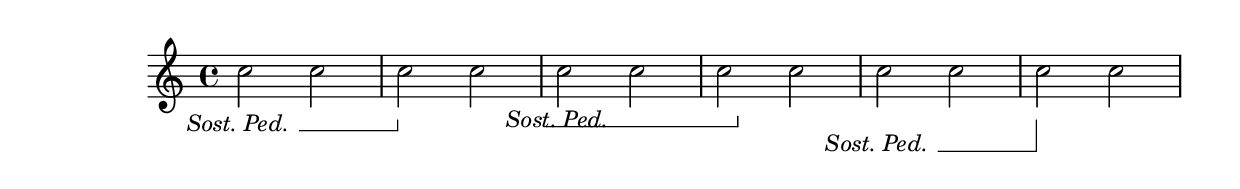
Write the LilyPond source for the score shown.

%% DO NOT EDIT this file manually; it is automatically
%% generated from LSR http://lsr.dsi.unimi.it
%% Make any changes in LSR itself, or in Documentation/snippets/new/ ,
%% and then run scripts/auxiliar/makelsr.py
%%
%% This file is in the public domain.
\version "2.17.6"

\header {
  lsrtags = "keyboards, tweaks-and-overrides"

  texidoc = "
The appearance of pedal brackets may be altered in different ways.

"
  doctitle = "Fine-tuning pedal brackets"
} % begin verbatim


\paper { ragged-right = ##f }
\relative c'' {
  c2\sostenutoOn c
  c2\sostenutoOff c
  \once \override Staff.PianoPedalBracket.shorten-pair = #'(-7 . -2)
  c2\sostenutoOn c
  c2\sostenutoOff c
  \once \override Staff.PianoPedalBracket.edge-height = #'(0 . 3)
  c2\sostenutoOn c
  c2\sostenutoOff c
}
